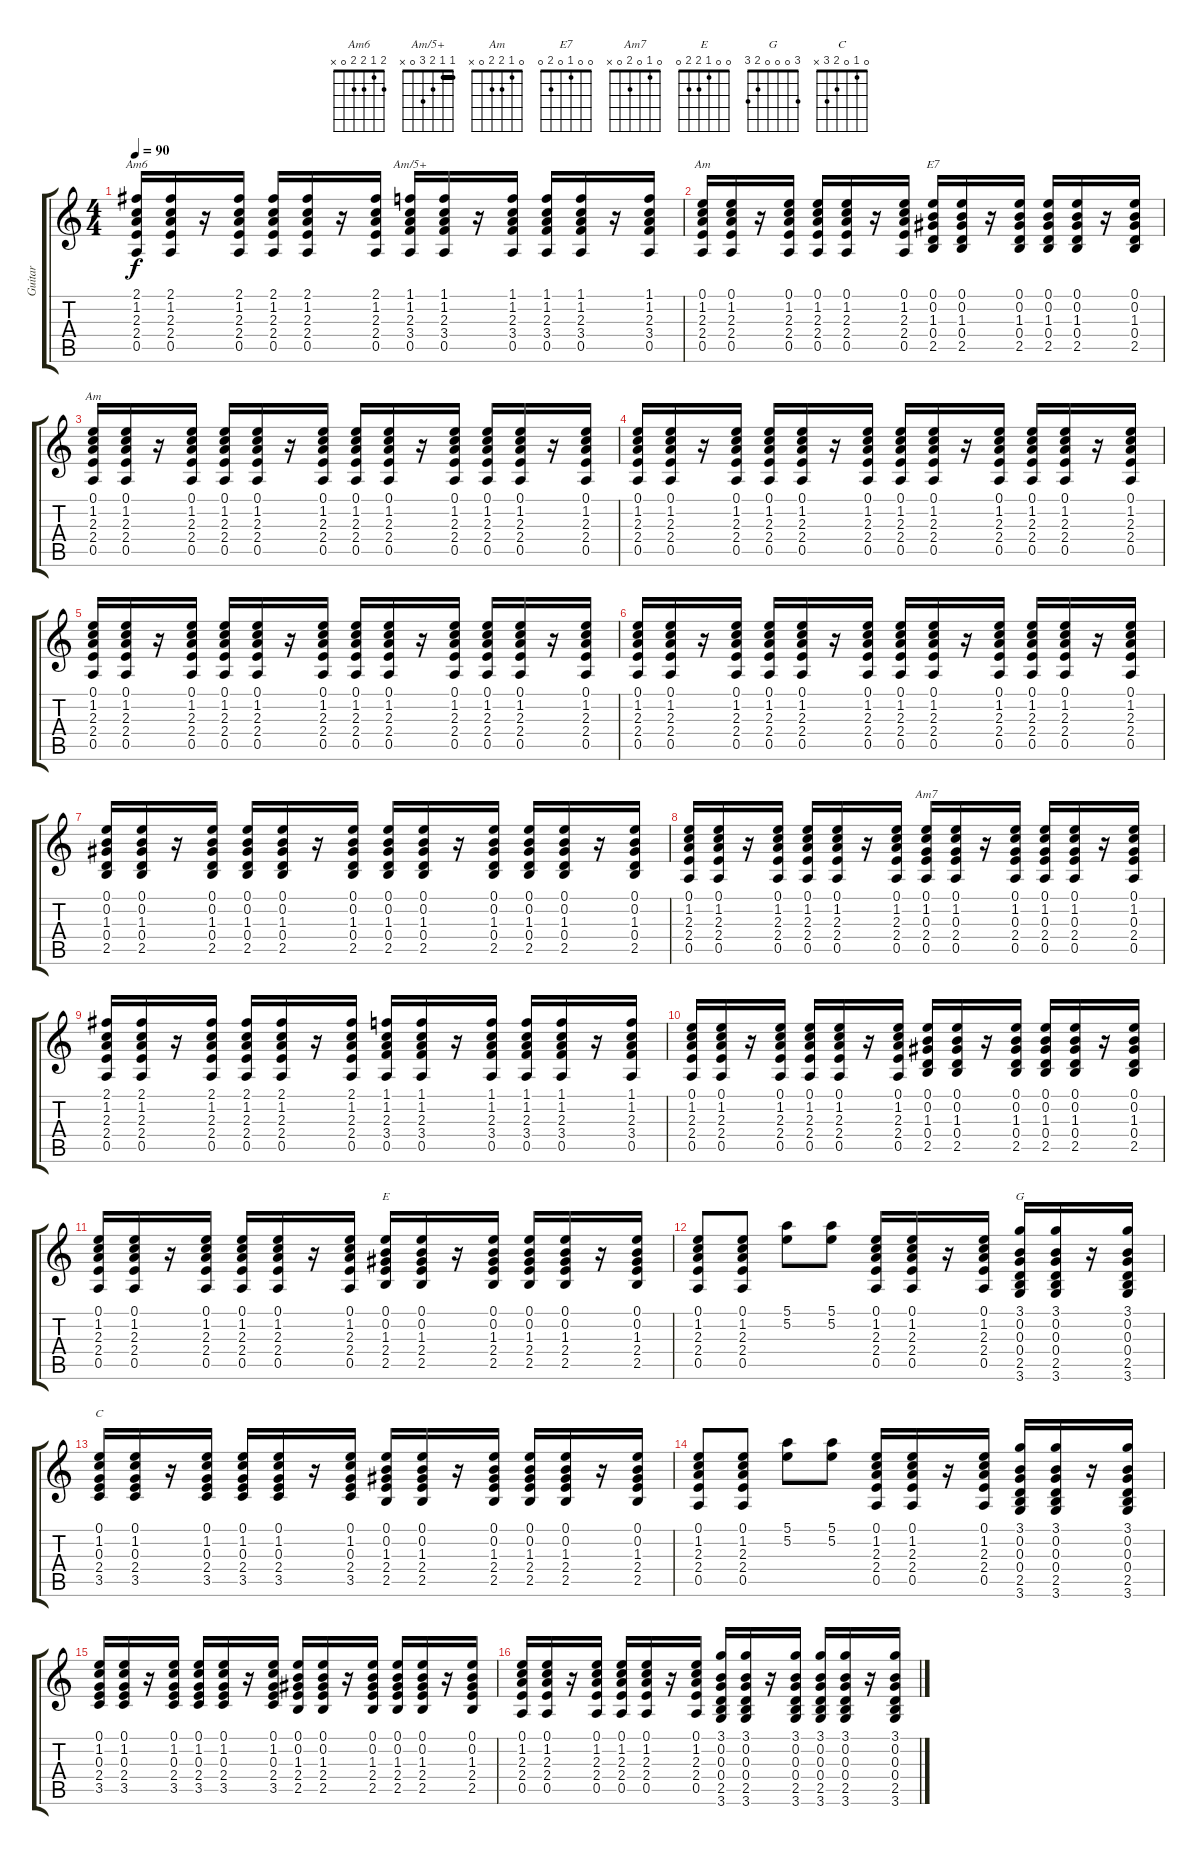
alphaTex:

\track ("Guitar" "Guitar") {instrument acousticguitarsteel}
\staff {score tabs}
\tuning (E4 B3 G3 D3 A2 E2) {hide}
\chord ("Am6" 2 1 2 2 0 x)
\chord ("Am/5+" 1 1 2 3 0 x) {barre 1}
\chord ("Am" 5 5 5 7 7 5) {firstfret 5 barre 5}
\chord ("E7" 0 0 1 0 2 0)
\chord ("Am" 0 1 2 2 0 x)
\chord ("Am7" 0 1 0 2 0 x)
\chord ("E" 0 0 1 2 2 0)
\chord ("G" 3 0 0 0 2 3)
\chord ("C" 0 1 0 2 3 x)
\ts (4 4)
\tempo 90
\clef g2
\ks c
(2.1 1.2 2.3 2.4 0.5).16{ch "Am6" dy f} (2.1 1.2 2.3 2.4 0.5).16 r.16 (2.1 1.2 2.3 2.4 0.5).16 (2.1 1.2 2.3 2.4 0.5).16 (2.1 1.2 2.3 2.4 0.5).16 r.16 (2.1 1.2 2.3 2.4 0.5).16 (1.1 1.2 2.3 3.4 0.5).16{ch "Am/5+"} (1.1 1.2 2.3 3.4 0.5).16 r.16 (1.1 1.2 2.3 3.4 0.5).16 (1.1 1.2 2.3 3.4 0.5).16 (1.1 1.2 2.3 3.4 0.5).16 r.16 (1.1 1.2 2.3 3.4 0.5).16 |
(0.1 1.2 2.3 2.4 0.5).16{ch "Am"} (0.1 1.2 2.3 2.4 0.5).16 r.16 (0.1 1.2 2.3 2.4 0.5).16 (0.1 1.2 2.3 2.4 0.5).16 (0.1 1.2 2.3 2.4 0.5).16 r.16 (0.1 1.2 2.3 2.4 0.5).16 (0.1 0.2 1.3 0.4 2.5).16{ch "E7"} (0.1 0.2 1.3 0.4 2.5).16 r.16 (0.1 0.2 1.3 0.4 2.5).16 (0.1 0.2 1.3 0.4 2.5).16 (0.1 0.2 1.3 0.4 2.5).16 r.16 (0.1 0.2 1.3 0.4 2.5).16 |
(0.1 1.2 2.3 2.4 0.5).16{ch "Am"} (0.1 1.2 2.3 2.4 0.5).16 r.16 (0.1 1.2 2.3 2.4 0.5).16 (0.1 1.2 2.3 2.4 0.5).16 (0.1 1.2 2.3 2.4 0.5).16 r.16 (0.1 1.2 2.3 2.4 0.5).16 (0.1 1.2 2.3 2.4 0.5).16 (0.1 1.2 2.3 2.4 0.5).16 r.16 (0.1 1.2 2.3 2.4 0.5).16 (0.1 1.2 2.3 2.4 0.5).16 (0.1 1.2 2.3 2.4 0.5).16 r.16 (0.1 1.2 2.3 2.4 0.5).16 |
(0.1 1.2 2.3 2.4 0.5).16 (0.1 1.2 2.3 2.4 0.5).16 r.16 (0.1 1.2 2.3 2.4 0.5).16 (0.1 1.2 2.3 2.4 0.5).16 (0.1 1.2 2.3 2.4 0.5).16 r.16 (0.1 1.2 2.3 2.4 0.5).16 (0.1 1.2 2.3 2.4 0.5).16 (0.1 1.2 2.3 2.4 0.5).16 r.16 (0.1 1.2 2.3 2.4 0.5).16 (0.1 1.2 2.3 2.4 0.5).16 (0.1 1.2 2.3 2.4 0.5).16 r.16 (0.1 1.2 2.3 2.4 0.5).16 |
(0.1 1.2 2.3 2.4 0.5).16 (0.1 1.2 2.3 2.4 0.5).16 r.16 (0.1 1.2 2.3 2.4 0.5).16 (0.1 1.2 2.3 2.4 0.5).16 (0.1 1.2 2.3 2.4 0.5).16 r.16 (0.1 1.2 2.3 2.4 0.5).16 (0.1 1.2 2.3 2.4 0.5).16 (0.1 1.2 2.3 2.4 0.5).16 r.16 (0.1 1.2 2.3 2.4 0.5).16 (0.1 1.2 2.3 2.4 0.5).16 (0.1 1.2 2.3 2.4 0.5).16 r.16 (0.1 1.2 2.3 2.4 0.5).16 |
(0.1 1.2 2.3 2.4 0.5).16 (0.1 1.2 2.3 2.4 0.5).16 r.16 (0.1 1.2 2.3 2.4 0.5).16 (0.1 1.2 2.3 2.4 0.5).16 (0.1 1.2 2.3 2.4 0.5).16 r.16 (0.1 1.2 2.3 2.4 0.5).16 (0.1 1.2 2.3 2.4 0.5).16 (0.1 1.2 2.3 2.4 0.5).16 r.16 (0.1 1.2 2.3 2.4 0.5).16 (0.1 1.2 2.3 2.4 0.5).16 (0.1 1.2 2.3 2.4 0.5).16 r.16 (0.1 1.2 2.3 2.4 0.5).16 |
(0.1 0.2 1.3 0.4 2.5).16 (0.1 0.2 1.3 0.4 2.5).16 r.16 (0.1 0.2 1.3 0.4 2.5).16 (0.1 0.2 1.3 0.4 2.5).16 (0.1 0.2 1.3 0.4 2.5).16 r.16 (0.1 0.2 1.3 0.4 2.5).16 (0.1 0.2 1.3 0.4 2.5).16 (0.1 0.2 1.3 0.4 2.5).16 r.16 (0.1 0.2 1.3 0.4 2.5).16 (0.1 0.2 1.3 0.4 2.5).16 (0.1 0.2 1.3 0.4 2.5).16 r.16 (0.1 0.2 1.3 0.4 2.5).16 |
(0.1 1.2 2.3 2.4 0.5).16 (0.1 1.2 2.3 2.4 0.5).16 r.16 (0.1 1.2 2.3 2.4 0.5).16 (0.1 1.2 2.3 2.4 0.5).16 (0.1 1.2 2.3 2.4 0.5).16 r.16 (0.1 1.2 2.3 2.4 0.5).16 (0.1 1.2 0.3 2.4 0.5).16{ch "Am7"} (0.1 1.2 0.3 2.4 0.5).16 r.16 (0.1 1.2 0.3 2.4 0.5).16 (0.1 1.2 0.3 2.4 0.5).16 (0.1 1.2 0.3 2.4 0.5).16 r.16 (0.1 1.2 0.3 2.4 0.5).16 |
(2.1 1.2 2.3 2.4 0.5).16 (2.1 1.2 2.3 2.4 0.5).16 r.16 (2.1 1.2 2.3 2.4 0.5).16 (2.1 1.2 2.3 2.4 0.5).16 (2.1 1.2 2.3 2.4 0.5).16 r.16 (2.1 1.2 2.3 2.4 0.5).16 (1.1 1.2 2.3 3.4 0.5).16 (1.1 1.2 2.3 3.4 0.5).16 r.16 (1.1 1.2 2.3 3.4 0.5).16 (1.1 1.2 2.3 3.4 0.5).16 (1.1 1.2 2.3 3.4 0.5).16 r.16 (1.1 1.2 2.3 3.4 0.5).16 |
(0.1 1.2 2.3 2.4 0.5).16 (0.1 1.2 2.3 2.4 0.5).16 r.16 (0.1 1.2 2.3 2.4 0.5).16 (0.1 1.2 2.3 2.4 0.5).16 (0.1 1.2 2.3 2.4 0.5).16 r.16 (0.1 1.2 2.3 2.4 0.5).16 (0.1 0.2 1.3 0.4 2.5).16 (0.1 0.2 1.3 0.4 2.5).16 r.16 (0.1 0.2 1.3 0.4 2.5).16 (0.1 0.2 1.3 0.4 2.5).16 (0.1 0.2 1.3 0.4 2.5).16 r.16 (0.1 0.2 1.3 0.4 2.5).16 |
(0.1 1.2 2.3 2.4 0.5).16 (0.1 1.2 2.3 2.4 0.5).16 r.16 (0.1 1.2 2.3 2.4 0.5).16 (0.1 1.2 2.3 2.4 0.5).16 (0.1 1.2 2.3 2.4 0.5).16 r.16 (0.1 1.2 2.3 2.4 0.5).16 (0.1 0.2 1.3 2.4 2.5).16{ch "E"} (0.1 0.2 1.3 2.4 2.5).16 r.16 (0.1 0.2 1.3 2.4 2.5).16 (0.1 0.2 1.3 2.4 2.5).16 (0.1 0.2 1.3 2.4 2.5).16 r.16 (0.1 0.2 1.3 2.4 2.5).16 |
(0.1 1.2 2.3 2.4 0.5).8 (0.1 1.2 2.3 2.4 0.5).8 (5.1 5.2).8 (5.1 5.2).8 (0.1 1.2 2.3 2.4 0.5).16 (0.1 1.2 2.3 2.4 0.5).16 r.16 (0.1 1.2 2.3 2.4 0.5).16 (3.1 0.2 0.3 0.4 2.5 3.6).16{ch "G"} (3.1 0.2 0.3 0.4 2.5 3.6).16 r.16 (3.1 0.2 0.3 0.4 2.5 3.6).16 |
(0.1 1.2 0.3 2.4 3.5).16{ch "C"} (0.1 1.2 0.3 2.4 3.5).16 r.16 (0.1 1.2 0.3 2.4 3.5).16 (0.1 1.2 0.3 2.4 3.5).16 (0.1 1.2 0.3 2.4 3.5).16 r.16 (0.1 1.2 0.3 2.4 3.5).16 (0.1 0.2 1.3 2.4 2.5).16 (0.1 0.2 1.3 2.4 2.5).16 r.16 (0.1 0.2 1.3 2.4 2.5).16 (0.1 0.2 1.3 2.4 2.5).16 (0.1 0.2 1.3 2.4 2.5).16 r.16 (0.1 0.2 1.3 2.4 2.5).16 |
(0.1 1.2 2.3 2.4 0.5).8 (0.1 1.2 2.3 2.4 0.5).8 (5.1 5.2).8 (5.1 5.2).8 (0.1 1.2 2.3 2.4 0.5).16 (0.1 1.2 2.3 2.4 0.5).16 r.16 (0.1 1.2 2.3 2.4 0.5).16 (3.1 0.2 0.3 0.4 2.5 3.6).16 (3.1 0.2 0.3 0.4 2.5 3.6).16 r.16 (3.1 0.2 0.3 0.4 2.5 3.6).16 |
(0.1 1.2 0.3 2.4 3.5).16 (0.1 1.2 0.3 2.4 3.5).16 r.16 (0.1 1.2 0.3 2.4 3.5).16 (0.1 1.2 0.3 2.4 3.5).16 (0.1 1.2 0.3 2.4 3.5).16 r.16 (0.1 1.2 0.3 2.4 3.5).16 (0.1 0.2 1.3 2.4 2.5).16 (0.1 0.2 1.3 2.4 2.5).16 r.16 (0.1 0.2 1.3 2.4 2.5).16 (0.1 0.2 1.3 2.4 2.5).16 (0.1 0.2 1.3 2.4 2.5).16 r.16 (0.1 0.2 1.3 2.4 2.5).16 |
(0.1 1.2 2.3 2.4 0.5).16 (0.1 1.2 2.3 2.4 0.5).16 r.16 (0.1 1.2 2.3 2.4 0.5).16 (0.1 1.2 2.3 2.4 0.5).16 (0.1 1.2 2.3 2.4 0.5).16 r.16 (0.1 1.2 2.3 2.4 0.5).16 (3.1 0.2 0.3 0.4 2.5 3.6).16 (3.1 0.2 0.3 0.4 2.5 3.6).16 r.16 (3.1 0.2 0.3 0.4 2.5 3.6).16 (3.1 0.2 0.3 0.4 2.5 3.6).16 (3.1 0.2 0.3 0.4 2.5 3.6).16 r.16 (3.1 0.2 0.3 0.4 2.5 3.6).16
